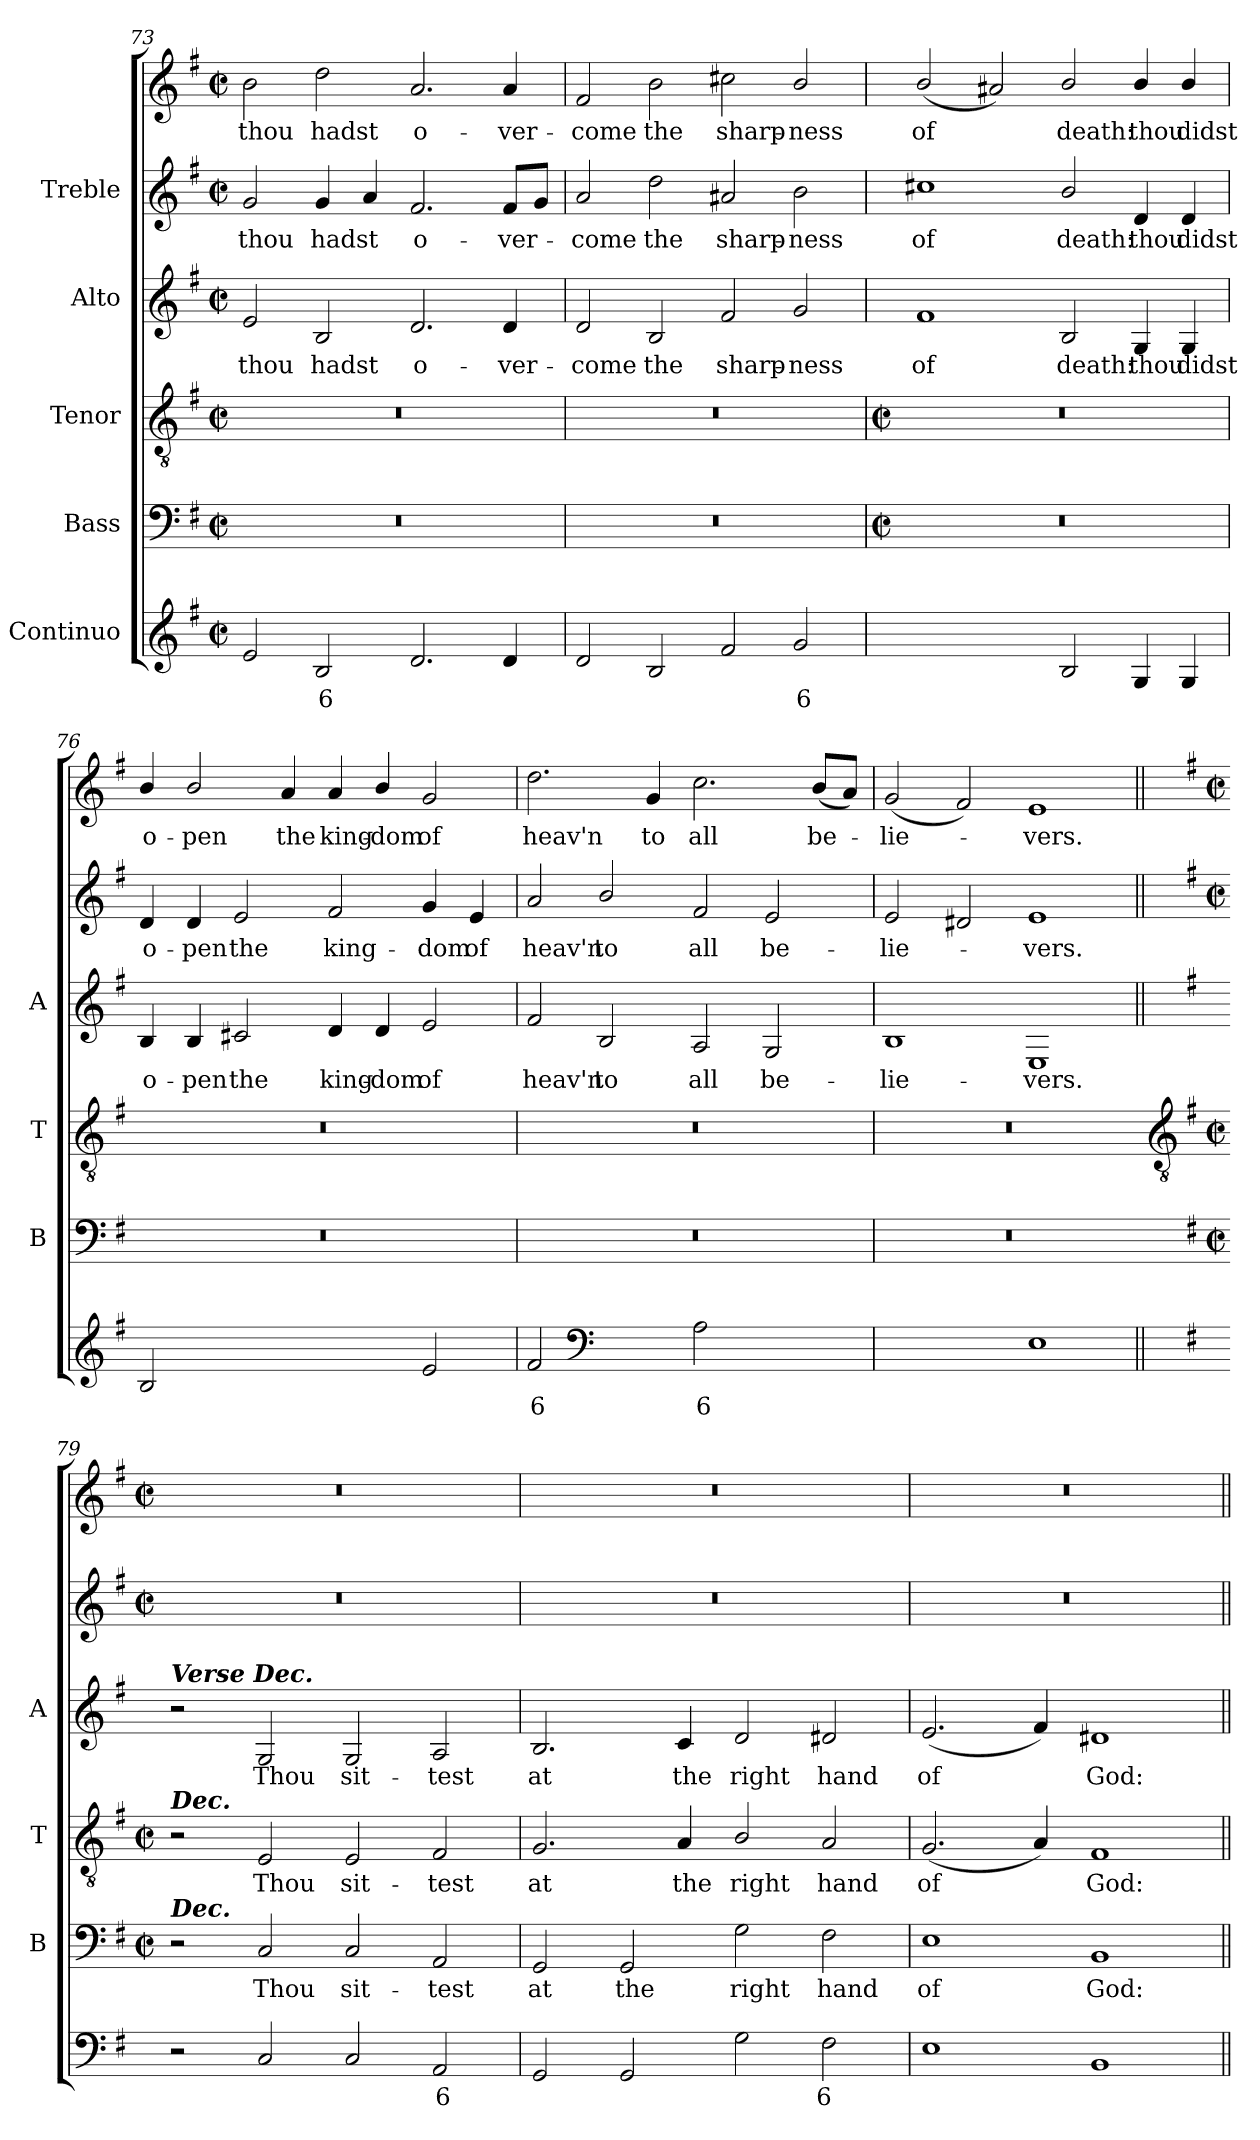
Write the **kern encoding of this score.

**kern	**text	**text	**kern	**text	**kern	**text	**kern	**text	**kern	**text	**kern	**text
*part5	*part5	*part5	*part4	*part4	*part3	*part3	*part2	*part2	*part1	*part1	*part1	*part1
*staff6	*staff6	*staff6	*staff5	*staff5	*staff4	*staff4	*staff3	*staff3	*staff2	*staff2	*staff1	*staff1
*I"Continuo	*	*	*I"Bass	*	*I"Tenor	*	*I"Alto	*	*I"Treble	*	*	*
*	*	*	*I'B	*	*I'T	*	*I'A	*	*	*	*	*
*clefG2	*	*	*clefF4	*	*clefGv2	*	*clefG2	*	*clefG2	*	*clefG2	*
*k[f#]	*	*	*k[f#]	*	*k[f#]	*	*k[f#]	*	*k[f#]	*	*k[f#]	*
*G:	*	*	*G:	*	*G:	*	*G:	*	*G:	*	*G:	*
*M4/2	*	*	*M4/2	*	*M4/2	*	*M4/2	*	*M4/2	*	*M4/2	*
*met(c|)	*	*	*met(c|)	*	*met(c|)	*	*met(c|)	*	*met(c|)	*	*met(c|)	*
=73	=73	=73	=73	=73	=73	=73	=73	=73	=73	=73	=73	=73
!	!	!	!	!	!	!	!	!LO:LY:b	!	!LO:LY:b	!	!LO:LY:b
2e	.	.	0r	.	0r	.	2e	thou	2g	-thou	2b	thou
!	!LO:LY:b	!	!	!	!	!	!	!LO:LY:b	!	!LO:LY:b	!	!LO:LY:b
2B	6	.	.	.	.	.	2B	hadst	4g	hadst	2dd	hadst
.	.	.	.	.	.	.	.	.	4a	.	.	.
!	!	!	!	!	!	!	!	!LO:LY:b	!	!LO:LY:b	!	!LO:LY:b
2.d	.	.	.	.	.	.	2.d	o-	2.f#	o-	2.a	o-
!	!	!	!	!	!	!	!	!LO:LY:b	!	!LO:LY:b	!	!LO:LY:b
4d	.	.	.	.	.	.	4d	-ver-	8f#L	-ver-	4a	-ver-
.	.	.	.	.	.	.	.	.	8gJ	.	.	.
=74	=74	=74	=74	=74	=74	=74	=74	=74	=74	=74	=74	=74
!	!	!	!	!	!	!	!	!LO:LY:b	!	!LO:LY:b	!	!LO:LY:b
2d	.	.	0r	.	0r	.	2d	-come	2a	come	2f#	come
!	!	!	!	!	!	!	!	!LO:LY:b	!	!LO:LY:b	!	!LO:LY:b
2B	.	.	.	.	.	.	2B	the	2dd	the	2b	the
!	!	!	!	!	!	!	!	!LO:LY:b	!	!LO:LY:b	!	!LO:LY:b
2f#	.	.	.	.	.	.	2f#	sharp-	2a#X	sharp-	2cc#X	sharp-
!	!LO:LY:b	!	!	!	!	!	!	!LO:LY:b	!	!LO:LY:b	!	!LO:LY:b
2g	6	.	.	.	.	.	2g	-ness	2b	-ness	2b/	-ness
!!LO:LB:g=z
=75	=75	=75	=75	=75	=75	=75	=75	=75	=75	=75	=75	=75
*	*	*	*M4/2	*	*M4/2	*	*	*	*	*	*	*
*	*	*	*met(c|)	*	*met(c|)	*	*	*	*	*	*	*
!	!LO:LY:b	!	!	!	!	!	!	!LO:LY:b	!	!LO:LY:b	!	!LO:LY:b
[2f#yy	4	.	0r	.	0r	.	1f#	of	1cc#X	of	(<2b/	of
!	!LO:LY:b	!	!	!	!	!	!	!	!	!	!	!
2f#yy]	3	.	.	.	.	.	.	.	.	.	2a#X)	.
!	!	!	!	!	!	!	!	!LO:LY:b	!	!LO:LY:b	!	!LO:LY:b
2B	.	.	.	.	.	.	2B	death:	2b/	death:	2b/	death:
!	!	!	!	!	!	!	!	!LO:LY:b	!	!LO:LY:b	!	!LO:LY:b
4G	.	.	.	.	.	.	4G	thou	4d	thou	4b/	thou
!	!	!	!	!	!	!	!	!LO:LY:b	!	!LO:LY:b	!	!LO:LY:b
4G	.	.	.	.	.	.	4G	didst	4d	didst	4b/	didst
=76	=76	=76	=76	=76	=76	=76	=76	=76	=76	=76	=76	=76
!	!	!	!	!	!	!	!	!LO:LY:b	!	!LO:LY:b	!	!LO:LY:b
2B	.	.	0r	.	0r	.	4B	o-	4d	o-	4b/	o-
!	!	!	!	!	!	!	!	!LO:LY:b	!	!LO:LY:b	!	!LO:LY:b
.	.	.	.	.	.	.	4B	-pen	4d	-pen	2b/	-pen
!	!LO:LY:b	!	!	!	!	!	!	!LO:LY:b	!	!LO:LY:b	!	!
[4c#Xyy	7	.	.	.	.	.	2c#X	the	2e	the	.	.
!	!LO:LY:b	!	!	!	!	!	!	!	!	!	!	!LO:LY:b
4c#yy]	6	.	.	.	.	.	.	.	.	.	4a	the
!	!LO:LY:b	!	!	!	!	!	!	!LO:LY:b	!	!LO:LY:b	!	!LO:LY:b
[4dyy	5	.	.	.	.	.	4d	king-	2f#	king-	4a	king-
!	!LO:LY:b	!	!	!	!	!	!	!LO:LY:b	!	!	!	!LO:LY:b
4dyy]	6	.	.	.	.	.	4d	-dom	.	.	4b/	-dom
!	!	!	!	!	!	!	!	!LO:LY:b	!	!LO:LY:b	!	!LO:LY:b
2e	.	.	.	.	.	.	2e	of	4g	-dom	2g	of
!	!	!	!	!	!	!	!	!	!	!LO:LY:b	!	!
.	.	.	.	.	.	.	.	.	4e	of	.	.
=77	=77	=77	=77	=77	=77	=77	=77	=77	=77	=77	=77	=77
!	!LO:LY:b	!	!	!	!	!	!	!LO:LY:b	!	!LO:LY:b	!	!LO:LY:b
2f#	6	.	0r	.	0r	.	2f#	heav'n	2a	heav'n	2.dd	heav'n
*clefF4	*	*	*	*	*	*	*	*	*	*	*	*
!	!LO:LY:b	!	!	!	!	!	!	!LO:LY:b	!	!LO:LY:b	!	!
[4Byy	5	.	.	.	.	.	2B	to	2b/	to	.	.
!	!LO:LY:b	!	!	!	!	!	!	!	!	!	!	!LO:LY:b
4Byy]	6	.	.	.	.	.	.	.	.	.	4g	to
!	!LO:LY:b	!	!	!	!	!	!	!LO:LY:b	!	!LO:LY:b	!	!LO:LY:b
2A	6	.	.	.	.	.	2A	all	2f#	all	2.cc	all
!	!LO:LY:b	!LO:LY:b	!	!	!	!	!	!LO:LY:b	!	!LO:LY:b	!	!
[4Gyy	6	4	.	.	.	.	2G	be-	2e	be-	.	.
!	!	!LO:LY:b	!	!	!	!	!	!	!	!	!	!LO:LY:b
4Gyy]	.	3	.	.	.	.	.	.	.	.	(<8bL	be-
.	.	.	.	.	.	.	.	.	.	.	8aJ)	.
=78	=78	=78	=78	=78	=78	=78	=78	=78	=78	=78	=78	=78
!	!LO:LY:b	!LO:LY:b	!	!	!	!	!	!LO:LY:b	!	!LO:LY:b	!	!LO:LY:b
[2Byy	6	4	0r	.	0r	.	1B	-lie-	2e	lie-	(<2g	-lie-
!	!LO:LY:b	!LO:LY:b	!	!	!	!	!	!	!	!	!	!
2Byy]	5	3	.	.	.	.	.	.	2d#X	.	2f#)	.
!	!	!	!	!	!	!	!	!LO:LY:b	!	!LO:LY:b	!	!LO:LY:b
1E	.	.	.	.	.	.	1E	-vers.	1e	vers.	1e	vers.
!!LO:LB:g=z
=79||	=79||	=79||	=79	=79||	=79	=79||	=79||	=79||	=79||	=79||	=79||	=79||
*	*	*	*	*	*clefGv2	*	*	*	*	*	*	*
*	*	*	*k[f#]	*	*k[f#]	*	*	*	*	*	*	*
*	*	*	*G:	*	*G:	*	*	*	*	*	*	*
*	*	*	*M4/2	*	*M4/2	*	*	*	*M4/2	*	*M4/2	*
*	*	*	*met(c|)	*	*met(c|)	*	*	*	*met(c|)	*	*met(c|)	*
!	!	!	!	!	!	!	!LO:TX:a:Bi:t=Verse Dec.	!	!	!	!	!
!	!	!	!	!	!LO:TX:a:Bi:t=Dec.	!	!	!	!	!	!	!
!	!	!	!LO:TX:a:Bi:t=Dec.	!	!	!	!	!	!	!	!	!
2r	.	.	2r	.	2r	.	2r	.	0r	.	0r	.
!	!	!	!	!LO:LY:b	!	!LO:LY:b	!	!LO:LY:b	!	!	!	!
2C	.	.	2C	Thou	2E	Thou	2G	Thou	.	.	.	.
!	!	!	!	!LO:LY:b	!	!LO:LY:b	!	!LO:LY:b	!	!	!	!
2C	.	.	2C	sit-	2E	sit-	2G	sit-	.	.	.	.
!	!LO:LY:b	!	!	!LO:LY:b	!	!LO:LY:b	!	!LO:LY:b	!	!	!	!
2AA	6	.	2AA	-test	2F#	-test	2A	-test	.	.	.	.
=80	=80	=80	=80	=80	=80	=80	=80	=80	=80	=80	=80	=80
!	!	!	!	!LO:LY:b	!	!LO:LY:b	!	!LO:LY:b	!	!	!	!
2GG	.	.	2GG	at	2.G	at	2.B	at	0r	.	0r	.
!	!	!	!	!LO:LY:b	!	!	!	!	!	!	!	!
2GG	.	.	2GG	the	.	.	.	.	.	.	.	.
!	!	!	!	!	!	!LO:LY:b	!	!LO:LY:b	!	!	!	!
.	.	.	.	.	4A	the	4c	the	.	.	.	.
!	!	!	!	!LO:LY:b	!	!LO:LY:b	!	!LO:LY:b	!	!	!	!
2G	.	.	2G	right	2B/	right	2d	right	.	.	.	.
!	!LO:LY:b	!	!	!LO:LY:b	!	!LO:LY:b	!	!LO:LY:b	!	!	!	!
2F#	6	.	2F#	hand	2A	hand	2d#X	hand	.	.	.	.
=81	=81	=81	=81	=81	=81	=81	=81	=81	=81	=81	=81	=81
!	!	!	!	!LO:LY:b	!	!LO:LY:b	!	!LO:LY:b	!	!	!	!
1E	.	.	1E	of	(<2.G	of	(<2.e	of	0r	.	0r	.
.	.	.	.	.	4A)	.	4f#)	.	.	.	.	.
!	!	!	!	!LO:LY:b	!	!LO:LY:b	!	!LO:LY:b	!	!	!	!
1BB	.	.	1BB	God:	1F#	God:	1d#X	God:	.	.	.	.
=||	=||	=||	=||	=||	=||	=||	=||	=||	=||	=||	=||	=||
*-	*-	*-	*-	*-	*-	*-	*-	*-	*-	*-	*-	*-
